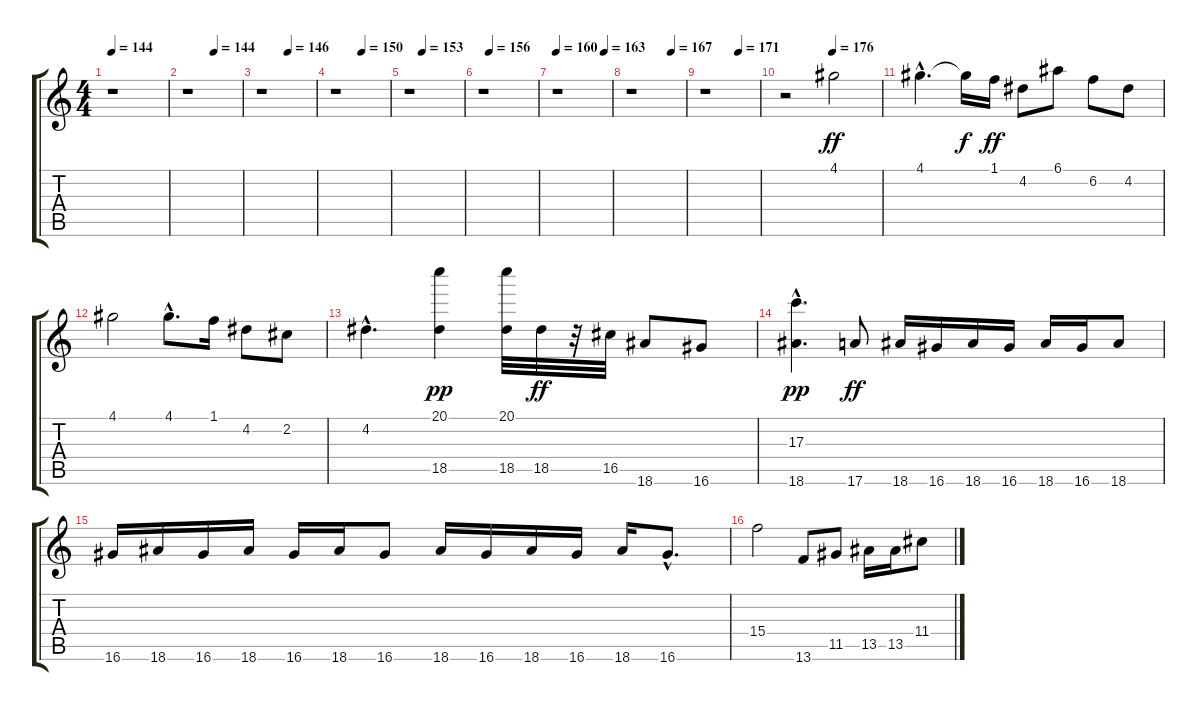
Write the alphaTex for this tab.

\track "" {instrument distortionguitar}
\staff {score tabs}
\tuning (E4 B3 G3 D3 A2 E2) {hide}
\ts (4 4)
\tempo 144
\clef g2
\ks c
r.1{dy ff} |
\tempo (144 0.5)
r.1 |
\tempo (146 0.5)
r.1 |
\tempo (150 0.5)
r.1 |
\tempo (153 0.25)
r.1 |
\tempo (156 0.125)
r.1 |
\tempo 160
\tempo (163 0.875)
r.1 |
\tempo (167 0.75)
r.1 |
\tempo (171 0.625)
r.1 |
\tempo (176 0.5)
r.2 4.1.2 |
4.1{hac}.4{d} 4.1{t}.16{dy f} 1.1.16{dy ff} 4.2.8 6.1.8 6.2.8 4.2.8 |
4.1.2 4.1{hac}.8{d} 1.1.16 4.2.8 2.2.8 |
4.2{hac}.4{d} (20.1 18.5).4{dy pp} (20.1 18.5).32 18.5.32{dy ff} r.32 16.5.32 18.6.8 16.6.8 |
(17.3{hac} 18.6{hac}).4{d dy pp} 17.6.8{dy ff} 18.6.16 16.6.16 18.6.16 16.6.16 18.6.16 16.6.16 18.6.8 |
16.6.16 18.6.16 16.6.16 18.6.16 16.6.16 18.6.16 16.6.8 18.6.16 16.6.16 18.6.16 16.6.16 18.6.16 16.6{hac}.8{d} |
15.4.2 13.6.8 11.5.8 13.5.16 13.5.16 11.4.8
